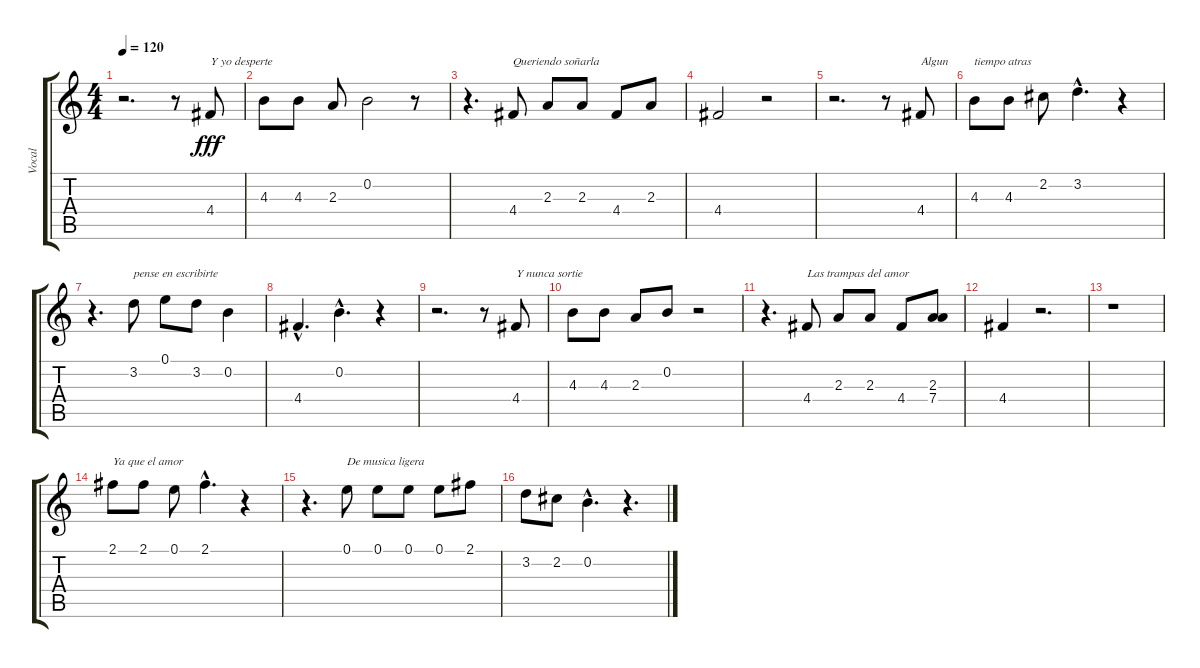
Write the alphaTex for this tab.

\track ("Vocal" "Vocal") {instrument acousticguitarnylon}
\staff {score tabs}
\tuning (E4 B3 G3 D3 A2 E2) {hide}
\ts (4 4)
\tempo 120
\clef g2
\ks c
r.2{d dy fff} r.8 4.4.8{txt "Y yo desperte"} |
4.3.8 4.3.8 2.3.8 0.2.2 r.8 |
r.4{d} 4.4.8{txt "Queriendo soñarla"} 2.3.8 2.3.8 4.4.8 2.3.8 |
4.4.2 r.2 |
r.2{d} r.8 4.4.8{txt "Algun"} |
4.3.8{txt "tiempo atras"} 4.3.8 2.2.8 3.2{hac}.4{d} r.4 |
r.4{d} 3.2.8{txt "pense en escribirte"} 0.1.8 3.2.8 0.2.4 |
4.4{hac}.4{d} 0.2{hac}.4{d} r.4 |
r.2{d} r.8 4.4.8{txt "Y nunca sortie "} |
4.3.8 4.3.8 2.3.8 0.2.8 r.2 |
r.4{d} 4.4.8{txt "Las trampas del amor"} 2.3.8 2.3.8 4.4.8 (2.3 7.4).8 |
4.4.4 r.2{d} |
r.1 |
2.1.8{txt "Ya que el amor"} 2.1.8 0.1.8 2.1{hac}.4{d} r.4 |
r.4{d} 0.1.8{txt "De musica ligera"} 0.1.8 0.1.8 0.1.8 2.1.8 |
3.2.8 2.2.8 0.2{hac}.4{d} r.4{d}
